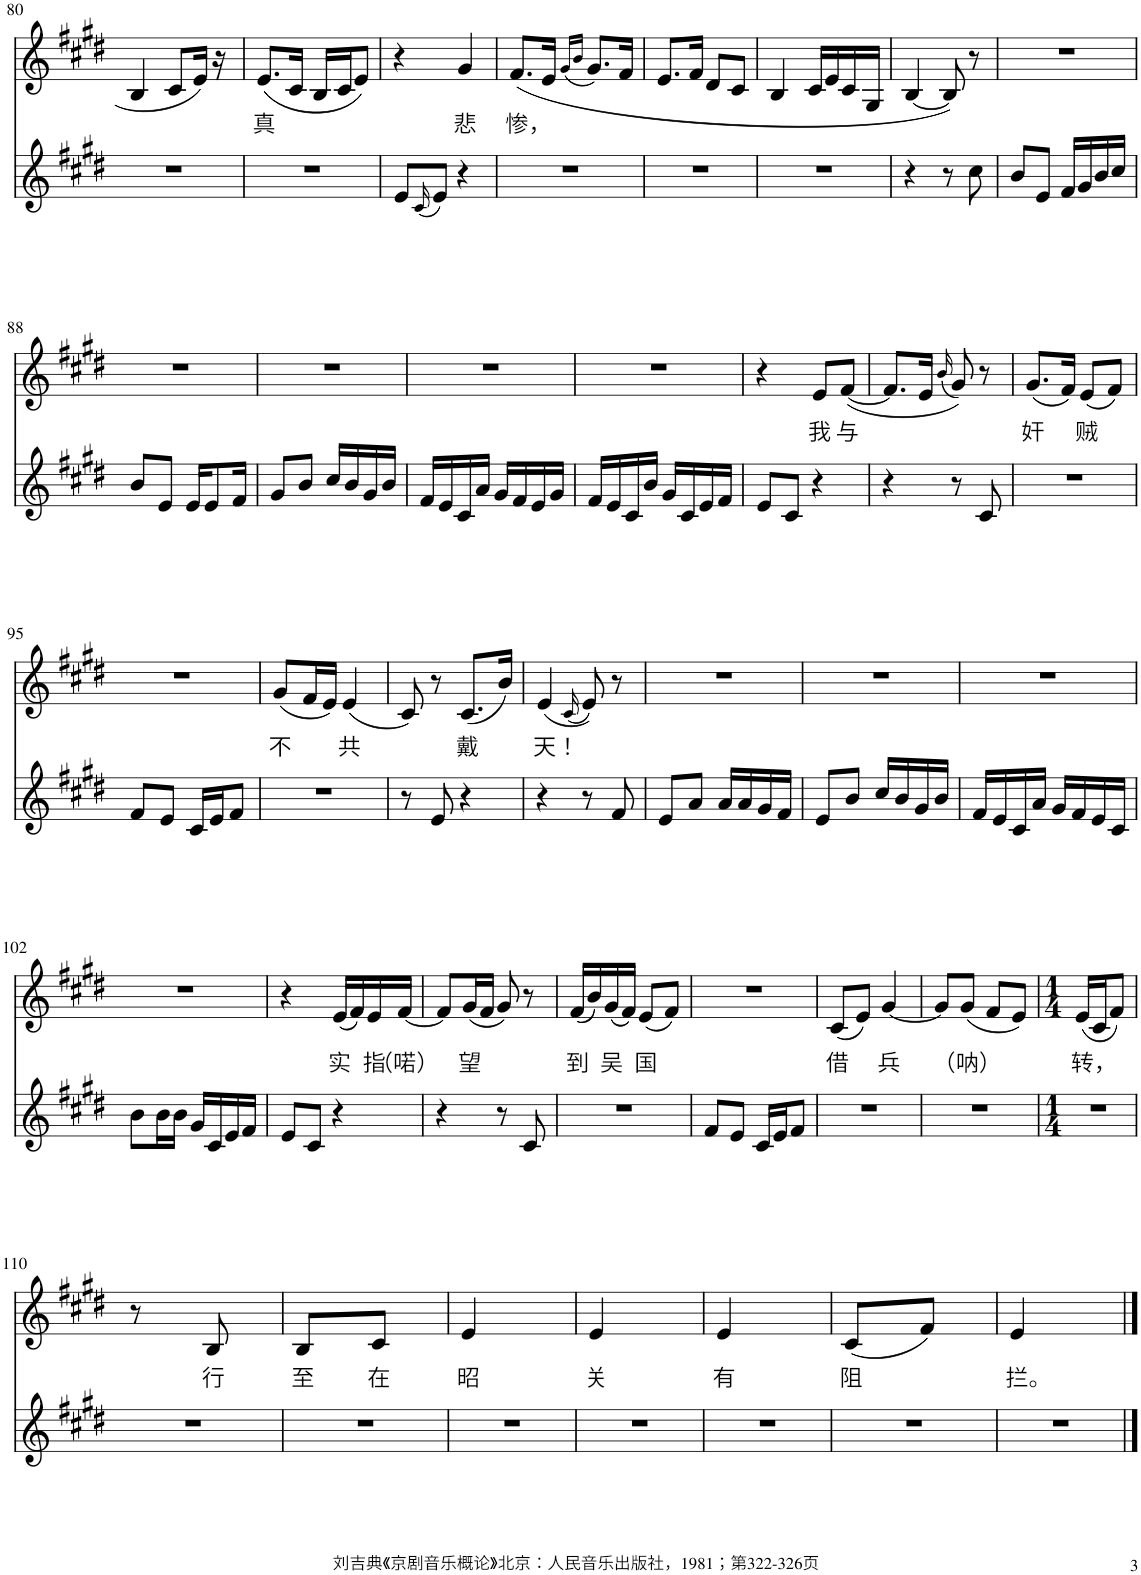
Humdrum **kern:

**kern	**kern	**text
*part2	*part1	*part1
*staff2	*staff1	*staff1
*I"Piano	*I"Piano	*
*I'Pno	*I'Pno	*
!!LO:PB:g=z
*clefG2	*clefG2	*
*k[f#c#g#d#]	*k[f#c#g#d#]	*
*M2/4	*M2/4	*
=80	=80	=80
2r	4B/	.
.	8c#/L	.
.	16e/Jk	.
.	16r	.
=81	=81	=81
!	!	!LO:LY:b
2r	(8.e/L	真
.	16c#/Jk	.
.	16B/LL	.
.	16c#/J	.
.	8e/J)	.
=82	=82	=82
8e/L	4r	.
(16qc#/	.	.
8e/J)	.	.
!	!	!LO:LY:b
4r	4g#/	悲
=83	=83	=83
!	!	!LO:LY:b
2r	(8.f#/L	惨，
.	16e/Jk	.
.	(16qg#/LL	.
.	16qb/JJ	.
.	8.g#/L)	.
.	16f#/Jk	.
=84	=84	=84
2r	8.e/L	.
.	16f#/Jk	.
.	8d#/L	.
.	8c#/J	.
=85	=85	=85
2r	4B/	.
.	16c#/LL	.
.	16e/	.
.	16c#/	.
.	16G#/JJ	.
=86	=86	=86
4r	[4B/	.
8r	8B/])	.
8cc#\	8r	.
=87	=87	=87
8b/L	2r	.
8e/J	.	.
16f#/LL	.	.
16g#/	.	.
16b/	.	.
16cc#/JJ	.	.
!!LO:LB:g=z
=88	=88	=88
8b/L	2r	.
8e/J	.	.
16e/KL	.	.
8e/	.	.
16f#/Jk	.	.
=89	=89	=89
8g#/L	2r	.
8b/J	.	.
16cc#/LL	.	.
16b/	.	.
16g#/	.	.
16b/JJ	.	.
=90	=90	=90
16f#/LL	2r	.
16e/	.	.
16c#/	.	.
16a/JJ	.	.
16g#/LL	.	.
16f#/	.	.
16e/	.	.
16g#/JJ	.	.
=91	=91	=91
16f#/LL	2r	.
16e/	.	.
16c#/	.	.
16b/JJ	.	.
16g#/LL	.	.
16c#/	.	.
16e/	.	.
16f#/JJ	.	.
=92	=92	=92
8e/L	4r	.
8c#/J	.	.
!	!	!LO:LY:b
4r	8e/L	我
!	!	!LO:LY:b
.	([8f#/J	与
=93	=93	=93
4r	8.f#/L]	.
.	16e/Jk	.
.	(16qb/	.
8r	8g#/))	.
8c#/	8r	.
=94	=94	=94
!	!	!LO:LY:b
2r	(8.g#/L	奸
.	16f#/Jk)	.
!	!	!LO:LY:b
.	(8e/L	贼
.	8f#/J)	.
!!LO:LB:g=z
=95	=95	=95
8f#/L	2r	.
8e/J	.	.
16c#/LL	.	.
16e/J	.	.
8f#/J	.	.
=96	=96	=96
!	!	!LO:LY:b
2r	(8g#/L	不
.	16f#/L	.
.	16e/JJ)	.
!	!	!LO:LY:b
.	(4e/	共
=97	=97	=97
8r	8c#/)	.
8e/	8r	.
!	!	!LO:LY:b
4r	(8.c#/L	戴
.	16b/Jk)	.
=98	=98	=98
!	!	!LO:LY:b
4r	(4e/	天！
.	(16qc#/	.
8r	8e/))	.
8f#/	8r	.
=99	=99	=99
8e/L	2r	.
8a/J	.	.
16a/LL	.	.
16a/	.	.
16g#/	.	.
16f#/JJ	.	.
=100	=100	=100
8e/L	2r	.
8b/J	.	.
16cc#/LL	.	.
16b/	.	.
16g#/	.	.
16b/JJ	.	.
=101	=101	=101
16f#/LL	2r	.
16e/	.	.
16c#/	.	.
16a/JJ	.	.
16g#/LL	.	.
16f#/	.	.
16e/	.	.
16c#/JJ	.	.
!!LO:LB:g=z
=102	=102	=102
8b\L	2r	.
16b\L	.	.
16b\JJ	.	.
16g#/LL	.	.
16c#/	.	.
16e/	.	.
16f#/JJ	.	.
=103	=103	=103
8e/L	4r	.
8c#/J	.	.
!	!	!LO:LY:b
4r	(16e/LL	实
.	16f#/)	.
!	!	!LO:LY:b
.	16e/	指
!	!	!LO:LY:b
.	[16f#/JJ	（喏）
=104	=104	=104
4r	8f#/L]	.
!	!	!LO:LY:b
.	(16g#/L	望
.	16f#/JJ	.
8r	8g#/)	.
8c#/	8r	.
=105	=105	=105
!	!	!LO:LY:b
2r	(16f#/LL	到
.	16b/)	.
!	!	!LO:LY:b
.	(16g#/	吴
.	16f#/JJ)	.
!	!	!LO:LY:b
.	(8e/L	国
.	8f#/J)	.
=106	=106	=106
8f#/L	2r	.
8e/J	.	.
16c#/LL	.	.
16e/J	.	.
8f#/J	.	.
=107	=107	=107
!	!	!LO:LY:b
2r	(8c#/L	借
.	8e/J)	.
!	!	!LO:LY:b
.	[4g#/	兵
=108	=108	=108
2r	8g#/L]	.
!	!	!LO:LY:b
.	(8g#/J	（呐）
.	8f#/L	.
.	8e/J)	.
=109	=109	=109
*M1/4	*M1/4	*
!	!	!LO:LY:b
4r	(16e/LL	转，
.	16c#/J	.
.	8f#/J)	.
!!LO:LB:g=z
=110	=110	=110
4r	8r	.
!	!	!LO:LY:b
.	8B/	行
=111	=111	=111
!	!	!LO:LY:b
4r	8B/L	至
!	!	!LO:LY:b
.	8c#/J	在
=112	=112	=112
!	!	!LO:LY:b
4r	4e/	昭
=113	=113	=113
!	!	!LO:LY:b
4r	4e/	关
=114	=114	=114
!	!	!LO:LY:b
4r	4e/	有
=115	=115	=115
!	!	!LO:LY:b
4r	(8c#/L	阻
.	8f#/J)	.
=116	=116	=116
!	!	!LO:LY:b
4r	4e/	拦。
==	==	==
*-	*-	*-
